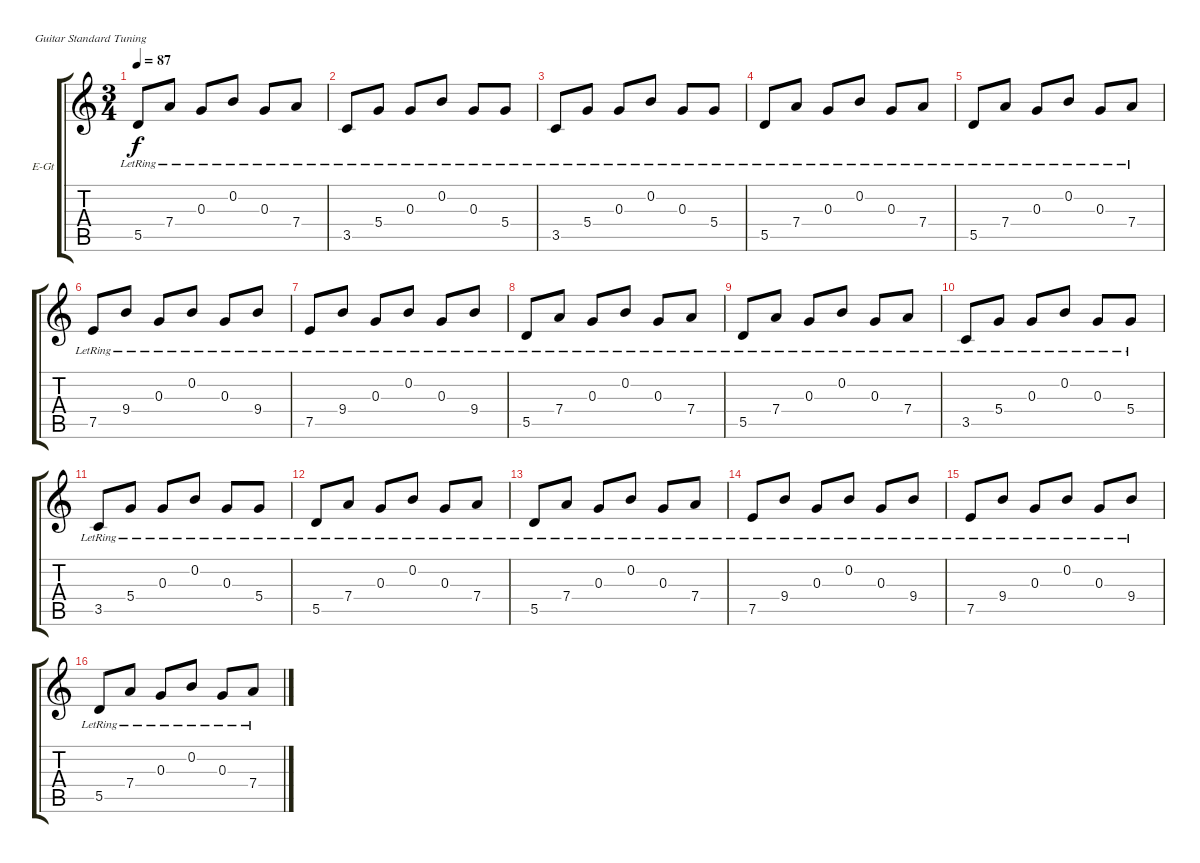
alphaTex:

\bracketExtendMode groupsimilarinstruments
\firstSystemTrackNameOrientation horizontal
\otherSystemsTrackNameOrientation horizontal
\track ("Piste 3" "E-Gt") {instrument electricguitarclean}
\staff {score tabs}
\tuning (E4 B3 G3 D3 A2 E2)
\ts (3 4)
\tempo 87
\clef g2
\ks c
5.5{lr}.8{dy f} 7.4{lr}.8 0.3{lr}.8 0.2{lr}.8 0.3{lr}.8 7.4{lr}.8 |
3.5{lr}.8 5.4{lr}.8 0.3{lr}.8 0.2{lr}.8 0.3{lr}.8 5.4{lr}.8 |
3.5{lr}.8 5.4{lr}.8 0.3{lr}.8 0.2{lr}.8 0.3{lr}.8 5.4{lr}.8 |
5.5{lr}.8 7.4{lr}.8 0.3{lr}.8 0.2{lr}.8 0.3{lr}.8 7.4{lr}.8 |
5.5{lr}.8 7.4{lr}.8 0.3{lr}.8 0.2{lr}.8 0.3{lr}.8 7.4{lr}.8 |
7.5{lr}.8 9.4{lr}.8 0.3{lr}.8 0.2{lr}.8 0.3{lr}.8 9.4{lr}.8 |
7.5{lr}.8 9.4{lr}.8 0.3{lr}.8 0.2{lr}.8 0.3{lr}.8 9.4{lr}.8 |
5.5{lr}.8 7.4{lr}.8 0.3{lr}.8 0.2{lr}.8 0.3{lr}.8 7.4{lr}.8 |
5.5{lr}.8 7.4{lr}.8 0.3{lr}.8 0.2{lr}.8 0.3{lr}.8 7.4{lr}.8 |
3.5{lr}.8 5.4{lr}.8 0.3{lr}.8 0.2{lr}.8 0.3{lr}.8 5.4{lr}.8 |
3.5{lr}.8 5.4{lr}.8 0.3{lr}.8 0.2{lr}.8 0.3{lr}.8 5.4{lr}.8 |
5.5{lr}.8 7.4{lr}.8 0.3{lr}.8 0.2{lr}.8 0.3{lr}.8 7.4{lr}.8 |
5.5{lr}.8 7.4{lr}.8 0.3{lr}.8 0.2{lr}.8 0.3{lr}.8 7.4{lr}.8 |
7.5{lr}.8 9.4{lr}.8 0.3{lr}.8 0.2{lr}.8 0.3{lr}.8 9.4{lr}.8 |
7.5{lr}.8 9.4{lr}.8 0.3{lr}.8 0.2{lr}.8 0.3{lr}.8 9.4{lr}.8 |
5.5{lr}.8 7.4{lr}.8 0.3{lr}.8 0.2{lr}.8 0.3{lr}.8 7.4{lr}.8
